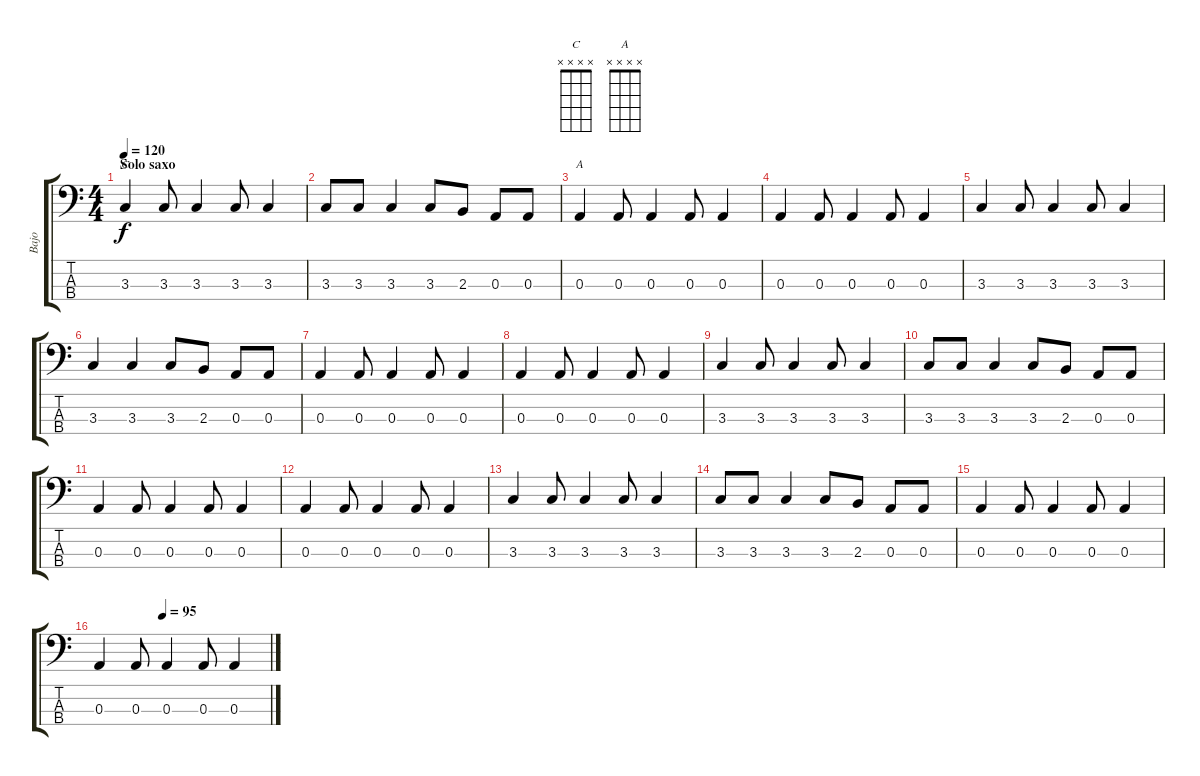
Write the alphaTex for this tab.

\track ("Bajo" "Bajo") {instrument electricbassfinger}
\staff {score tabs}
\tuning (G2 D2 A1 E1) {hide}
\chord ("C" x x x x)
\chord ("A" x x x x)
\ts (4 4)
\section ("" "Solo saxo")
\tempo 120
\clef f4
\ks c
3.3.4{ch "C" dy f} 3.3.8 3.3.4 3.3.8 3.3.4 |
3.3.8 3.3.8 3.3.4 3.3.8 2.3.8 0.3.8 0.3.8 |
0.3.4{ch "A"} 0.3.8 0.3.4 0.3.8 0.3.4 |
0.3.4 0.3.8 0.3.4 0.3.8 0.3.4 |
3.3.4 3.3.8 3.3.4 3.3.8 3.3.4 |
3.3.4 3.3.4 3.3.8 2.3.8 0.3.8 0.3.8 |
0.3.4 0.3.8 0.3.4 0.3.8 0.3.4 |
0.3.4 0.3.8 0.3.4 0.3.8 0.3.4 |
3.3.4 3.3.8 3.3.4 3.3.8 3.3.4 |
3.3.8 3.3.8 3.3.4 3.3.8 2.3.8 0.3.8 0.3.8 |
0.3.4 0.3.8 0.3.4 0.3.8 0.3.4 |
0.3.4 0.3.8 0.3.4 0.3.8 0.3.4 |
3.3.4 3.3.8 3.3.4 3.3.8 3.3.4 |
3.3.8 3.3.8 3.3.4 3.3.8 2.3.8 0.3.8 0.3.8 |
0.3.4 0.3.8 0.3.4 0.3.8 0.3.4 |
\tempo (95 0.375)
0.3.4 0.3.8 0.3.4 0.3.8 0.3.4
